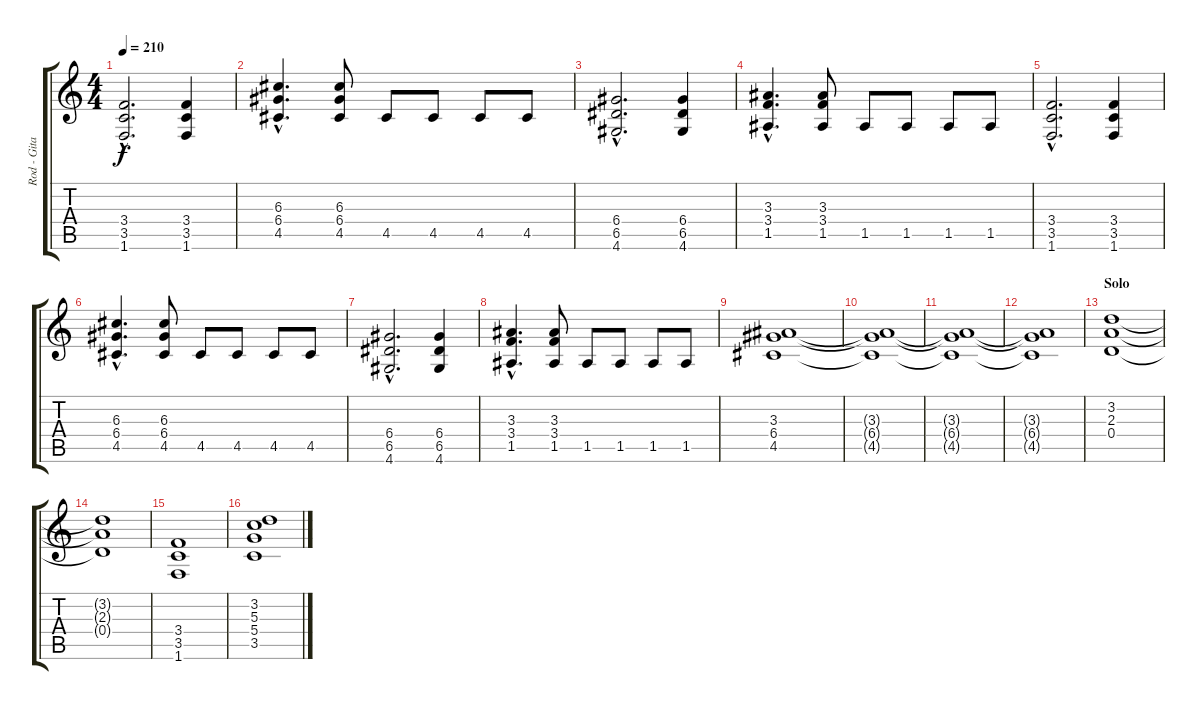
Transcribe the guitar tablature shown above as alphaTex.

\track ("Rod - Gitarre 2" "Rod - Gita") {instrument distortionguitar}
\staff {score tabs}
\tuning (E4 B3 G3 D3 A2 E2) {hide}
\ts (4 4)
\tempo 210
\clef g2
\ks c
(3.4{hac} 3.5{hac} 1.6{hac}).2{d dy f} (3.4 3.5 1.6).4 |
(6.3{hac} 6.4{hac} 4.5{hac}).4{d} (6.3 6.4 4.5).8 4.5.8 4.5.8 4.5.8 4.5.8 |
(6.4{hac} 6.5{hac} 4.6{hac}).2{d} (6.4 6.5 4.6).4 |
(3.3{hac} 3.4{hac} 1.5{hac}).4{d} (3.3 3.4 1.5).8 1.5.8 1.5.8 1.5.8 1.5.8 |
(3.4{hac} 3.5{hac} 1.6{hac}).2{d} (3.4 3.5 1.6).4 |
(6.3{hac} 6.4{hac} 4.5{hac}).4{d} (6.3 6.4 4.5).8 4.5.8 4.5.8 4.5.8 4.5.8 |
(6.4{hac} 6.5{hac} 4.6{hac}).2{d} (6.4 6.5 4.6).4 |
(3.3{hac} 3.4{hac} 1.5{hac}).4{d} (3.3 3.4 1.5).8 1.5.8 1.5.8 1.5.8 1.5.8 |
(3.3 6.4 4.5).1 |
(3.3{t} 6.4{t} 4.5{t}).1 |
(3.3{t} 6.4{t} 4.5{t}).1 |
(3.3{t} 6.4{t} 4.5{t}).1 |
\section ("" "Solo")
(3.2 2.3 0.4).1 |
(3.2{t} 2.3{t} 0.4{t}).1 |
(3.4 3.5 1.6).1 |
(3.2 5.3 5.4 3.5).1
